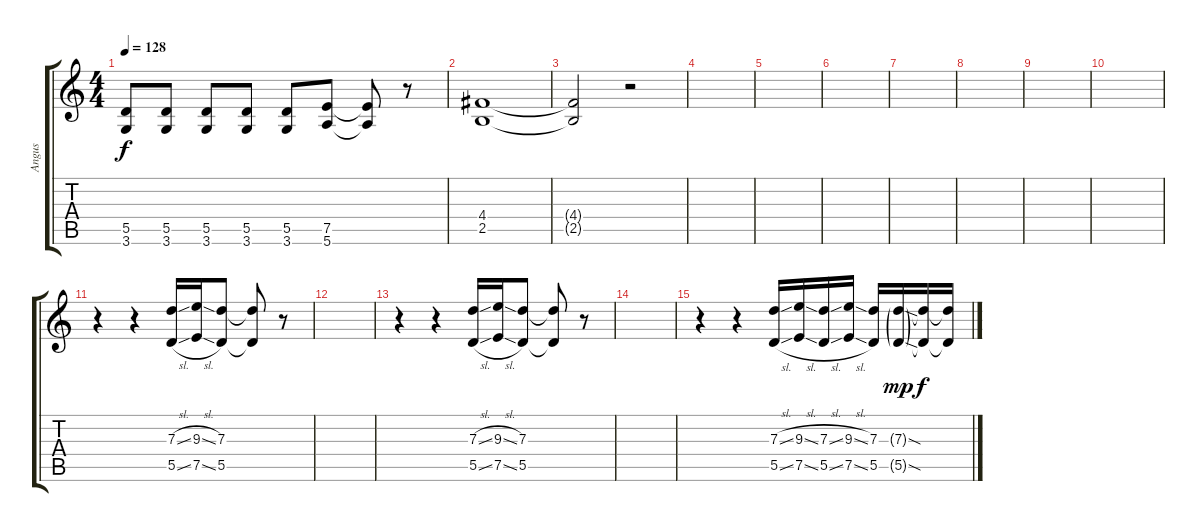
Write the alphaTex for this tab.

\track ("Angus" "Angus") {instrument overdrivenguitar}
\staff {score tabs}
\tuning (E4 B3 G3 D3 A2 E2) {hide}
\ts (4 4)
\tempo 128
\clef g2
\ks c
(5.5 3.6).8{dy f} (5.5 3.6).8 (5.5 3.6).8 (5.5 3.6).8 (5.5 3.6).8 (7.5 5.6).8 (7.5{t} 5.6{t}).8 r.8 |
(4.4 2.5).1 |
(4.4{t} 2.5{t}).2 r.2 |
|
|
|
|
|
|
|
r.4 r.4 (7.3{sl} 5.5{sl}).16 (9.3{sl} 7.5{sl}).16 (7.3 5.5).8 (7.3{t} 5.5{t}).8 r.8 |
|
r.4 r.4 (7.3{sl} 5.5{sl}).16 (9.3{sl} 7.5{sl}).16 (7.3 5.5).8 (7.3{t} 5.5{t}).8 r.8 |
|
r.4 r.4 (7.3{sl} 5.5{sl}).16 (9.3{sl} 7.5{sl}).16 (7.3{sl} 5.5{sl}).16 (9.3{sl} 7.5{sl}).16 (7.3 5.5).16 (7.3{sod g} 5.5{sod g}).16{dy mp} (7.3{t} 5.5{t}).16{dy f} (7.3{t} 5.5{t}).16
